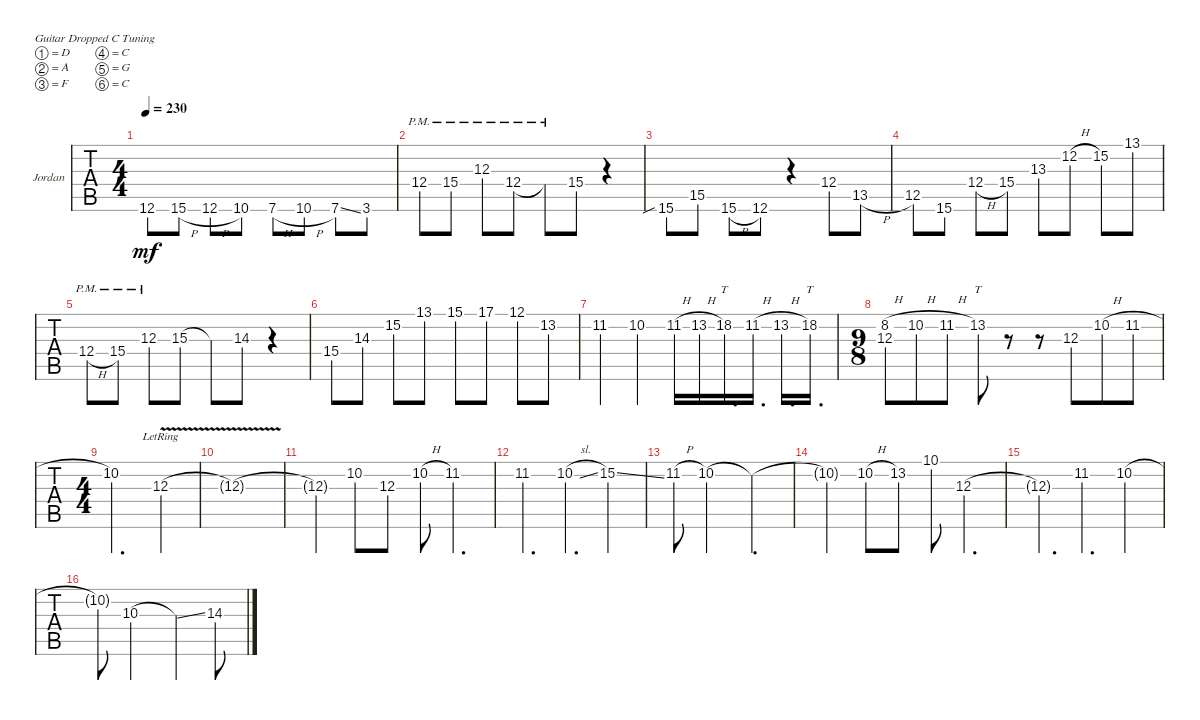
\bracketExtendMode groupsimilarinstruments
\firstSystemTrackNameOrientation horizontal
\otherSystemsTrackNameOrientation horizontal
\track ("Jid-Lee" "Jordan") {instrument overdrivenguitar}
\staff {tabs}
\tuning (D4 A3 F3 C3 G2 C2)
\ts (4 4)
\tempo 230
\clef g2
\ks c
12.6.8{dy mf} 15.6{h}.8 12.6{h}.8 10.6.8 7.6{h}.8 10.6{h}.8 7.6{ss}.8 3.6.8 |
12.4{pm}.8 15.4{pm}.8 12.3{pm}.8 12.4{pm}.8 12.4{pm t}.8 15.4.8 r.4 |
15.6{sib}.8 15.5.8 15.6{h}.8 12.6.8 r.4 12.4.8 13.5{h}.8 |
12.5.8 15.6.8 12.4{h}.8 15.4.8 13.3.8 12.2{h}.8 15.2.8 13.1.8 |
12.4{h pm}.8 15.4{pm}.8 12.3{pm}.8 15.3.8 15.3{t}.8 14.3.8 r.4 |
15.4.8 14.3.8 15.2.8 13.1.8 15.1.8 17.1.8 12.1.8 13.2.8 |
11.2.4 10.2.4 11.2{h}.16 13.2{h}.16 18.2.16{tt d} 11.2{h}.16{d} 13.2{h}.16{d} 18.2.16{tt d} |
\ts (9 8)
(8.2{h} 12.3).8 10.2{h}.8 11.2{h}.8 13.2.8{tt} r.8 r.8 12.3.8 10.2{h}.8 11.2{h}.8 |
\ts (4 4)
10.2.2{d} 12.3{v lr}.4 |
12.3{t}.1 |
12.3{t}.4 10.2.8 12.3.8 10.2{h}.8 11.2.4{d} |
11.2.4{d} 10.2{sl}.4{d} 15.2{ss}.4 |
11.2{h}.8 10.2.2 10.2{t}.4{d} |
10.2{t}.4 10.2{h}.8 13.2.8 10.1.8 12.3.4{d} |
12.3{t}.4{d} 11.2.4{d} 10.2.4 |
10.2{t}.8 10.3.2 10.3{ss t}.4 14.3.8
